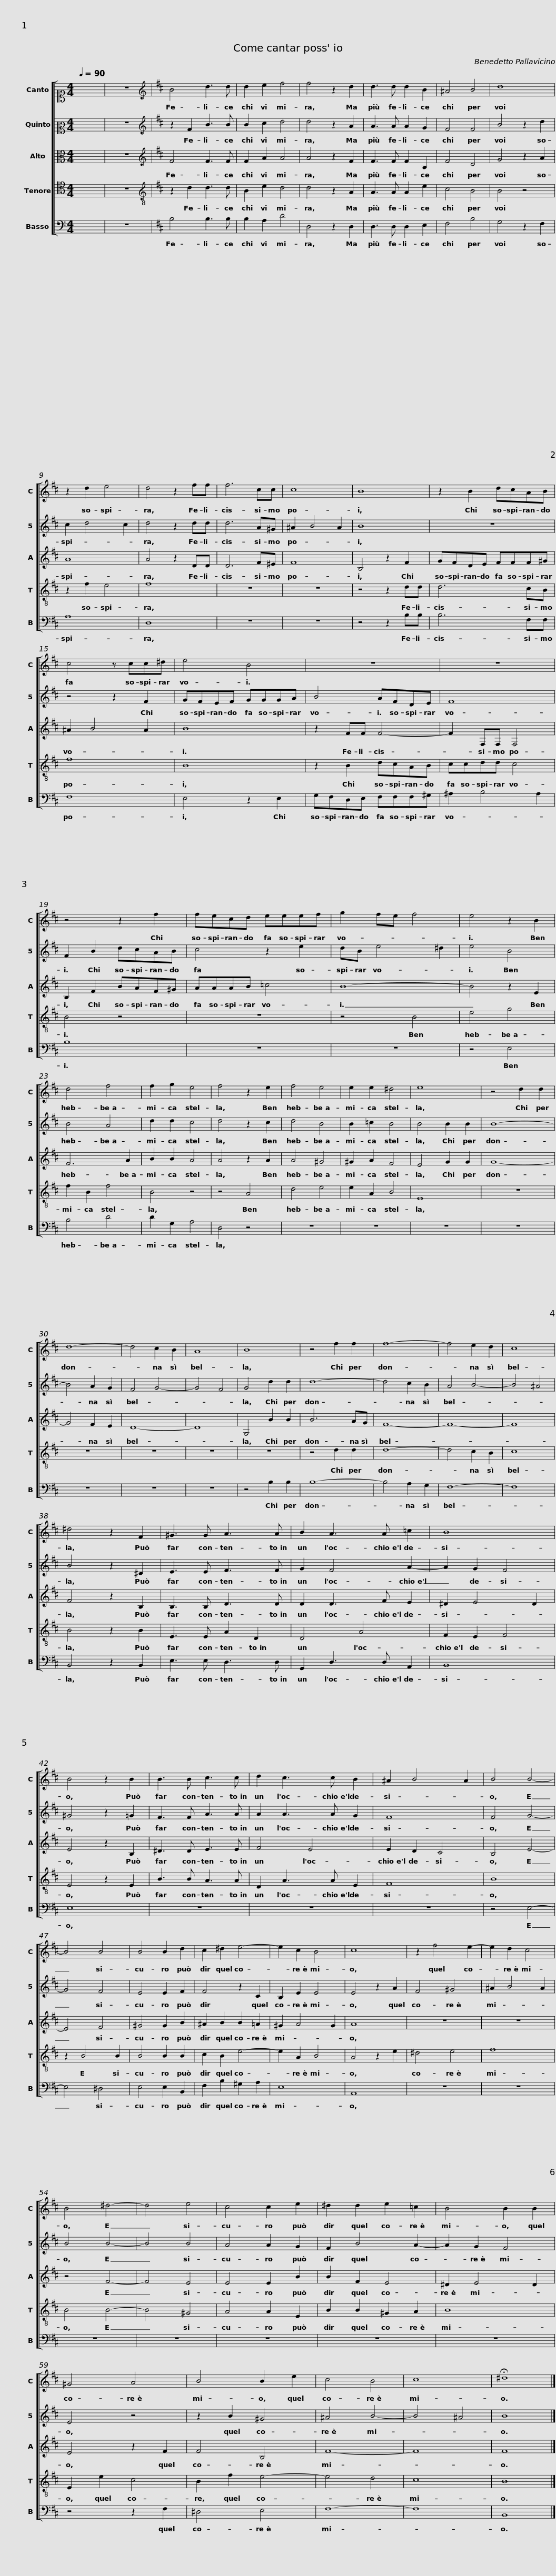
X:1
%%score [ 1 2 3 4 5 ]
L:1/8
Q:1/4=90
M:4/4
I:linebreak $
K:C
V:1 alto1
V:2 alto2
V:3 alto
V:4 tenor
V:5 bass
V:1
 x8 | z8 |[K:D][K:treble] B4 d3 d | d2 e2 f4 | f4 z2 d2 | %5
 d3 d d2 B2 | ^A4 B4 | d8 | z2 d2 e4 |$ d4 z2 ff | %10
 f6 cc | c8 | B8 | z2 B2 dcAB | c4 z cc^d |$ %15
 e4 B4 | z8 | z8 | z4 z2 f2 |$ fecd eeef | %20
 g2 fe f4 | e4 z2 B2 | d4 f4 | f2 g2 e4 | f4 z2 e2 | %25
 f4 e4 |$ e2 e2 ^d4 | e8 | z4 d2 d2 | d8- | %30
 d4 c2 B2 | A8 | B8 | z4 f2 f2 |$ f8- | %35
 f4 e2 d2 | c8 | ^d4 z2 F2 | ^G3 G A3 A | B2 A3 A =c2 | %40
 B8 |$ B4 z2 B2 | B3 B c3 c | d2 c3 c B2 | ^A2 B4 A2 | %45
 B4 B4- | B4 B4 | B4 B2 d2 |$ c2 ^d2 e4- | e2 c2 B4 | %50
 c8 | z2 f4 e2- | e2 d2 c4 | B4 ^d4- | d4 e4 | %55
 c4 c2 e2 |$ ^d2 d2 e2 =c2 | B4 B2 B2 | ^G4 A4 | B4 B2 e2 | %60
 c4 B4 | c8 | !fermata!^d8 |] %63
V:2
 x8 | z8 |[K:D][K:treble] z2 F2 B3 B | B2 c2 d4 | d4 z2 A2 | %5
 A3 A A2 G2 | F4 F4 | B4 z2 d2 | c2 d4 c2 |$ d4 z2 dd | %10
 d6 A^G | ^A2 B4 A2 | B8 | z8 | z4 z2 F2 |$ %15
 GFEF GGGA | B4 AFDE | F8 | F2 B2 dcAB |$ c4 z2 e2 | %20
 dB e4 ^d2 | e4 B4 | B4 A4 | d2 d2 c4 | d4 z2 c2 | %25
 d4 B4 |$ B2 =c2 B4 | B4 B2 B2 | B8- | B4 A2 G2 | %30
 F4 G4- | G4 F4 | G4 d2 d2 | d8- |$ d4 c2 B2 | %35
 A4 B4- | B4 ^A4 | B4 z2 ^D2 | E3 E F3 F | G2 F4 A2- | %40
 A2 G2 F4 |$ ^G4 z2 =G2 | F3 F A3 A | A2 A3 A G2 | F8 | %45
 F4 G4- | G4 F4 | E4 E2 F2 |$ F4 z2 C2 | B,2 E2 E4 | %50
 E4 z2 A2 | F4 ^G4 | ^A2 B4 A2 | B4 B4- | B4 B4 | %55
 A4 A2 G2 |$ F2 B4 A2- | A2 G2 F4 | E4 z4 | z2 B2 ^G4 | %60
 ^A4 B4- | B4 ^A4 | B8 |] %63
V:3
 x8 | z8 |[K:D][K:treble] F4 F3 F | F2 A2 A4 | A4 z2 F2 | %5
 F3 F F2 B,2 | F4 D4 | G4 z2 A2 | A8 |$ A4 z2 DD | %10
 D6 F^E | F8 | B,4 z2 F2 | GFDE FFF^G | ^A2 B4 A2 |$ %15
 B8 | z2 FF F4- | F2 F,F, F,4 | B,2 F2 BAF^G |$ AAAB =c4 | %20
 B8- | B4 z2 E2 | F6 A2 | B2 B2 A4 | A4 z2 A2 | %25
 A4 ^G4 |$ ^G2 A2 F4 | E4 G2 G2 | G8- | G4 F2 E2 | %30
 D8- | D8 | G,4 B2 B2 | B6 AG |$ F8- | %35
 F8- | F8 | F4 z2 B,2 | B,3 B, D3 D | D2 D3 F E2 | %40
 ^D2 E4 D2 |$ E4 z2 B,2 | ^D3 D E3 E | F4 E4 | E2 D2 C4 | %45
 B,4 E4- | E4 F4 | ^G4 G2 B2 |$ ^A2 B2 B2 =A2 | ^G2 A4 G2 | %50
 A8 | z8 | z8 | z4 F4- | F4 E4 | %55
 E4 E2 B2 |$ B2 F2 E4 | ^D2 E4 D2 | E4 z2 F2 | F4 B,4 | %60
 F8- | F8 | F8 |] %63
V:4
 x8 | z8 |[K:D][K:treble-8] z2 d2 d3 d | B2 e2 d4 | d4 z2 A2 | %5
 A3 A A2 e2 | c4 B4 | B4 z4 | z2 f2 e4 |$ f8 | %10
 z8 | z8 | z4 z2 dd | d6 cB | f8 |$ %15
 B8 | z2 B2 dcAB | ccdd c4 | B4 z4 |$ z8 | %20
 z4 B4 | e4 g4 | f2 B2 f4 | B4 z4 | z4 A4 | %25
 d4 e4 |$ e2 A2 B4 | E8 | z8 | z8 | %30
 z8 | z8 | z8 | z4 d2 d2 |$ d8- | %35
 d4 c2 B2 | c8 | B4 z2 B2 | E3 E A2 D2 | D4 A4 | %40
 F2 E2 F4 |$ E4 z2 E2 | B3 B A3 A | D2 A3 A E2 | F8 | %45
 B8 | z2 B4 B2 | B4 B2 B2 |$ c2 B2 e4- | e2 A2 B4 | %50
 A4 z2 e2 | ^d4 e4 | f8 | B4 B4- | B4 ^G4 | %55
 A4 A2 E2 |$ B2 B2 ^G2 A2 | B8 | E2 e2 c4 | B2 f2 e4- | %60
 e4 d4 | c8 | B8 |] %63
V:5
 x8 | z8 |[K:D] B,4 B,3 B, | B,2 A,2 D4 | D,4 z2 D,2 | %5
 D,3 D, D,2 E,2 | F,4 B,4 | G,4 z2 F,2 | A,8 |$ D,8 | %10
 z8 | z8 | z4 z2 B,B, | B,6 F,F, | F,8 |$ %15
 E,4 z2 E,2 | G,F,D,E, F,F,F,^G, | ^A,2 B,4 A,2 | B,8 |$ z8 | %20
 z8 | z4 E,4 | B,4 D4 | D2 G,2 A,4 | D,4 z4 | %25
 z8 |$ z8 | z8 | z8 | z8 | %30
 z8 | z8 | z4 B,2 B,2 | B,8- |$ B,4 A,2 G,2 | %35
 F,8- | F,8 | B,,4 z2 B,,2 | E,3 E, D,3 D, | G,,2 D,3 D, A,,2 | %40
 B,,8 |$ E,8 | z8 | z8 | z8 | %45
 z4 E,4- | E,4 ^D,4 | E,4 E,2 B,,2 |$ F,2 B,2 ^G,2 A,2 | E,8 | %50
 A,,8 | z8 | z8 | z8 | z8 | %55
 z8 |$ z8 | z8 | z4 z2 F,2 | ^D,4 E,4 | %60
 F,8- | F,8 | B,,8 |] %63
